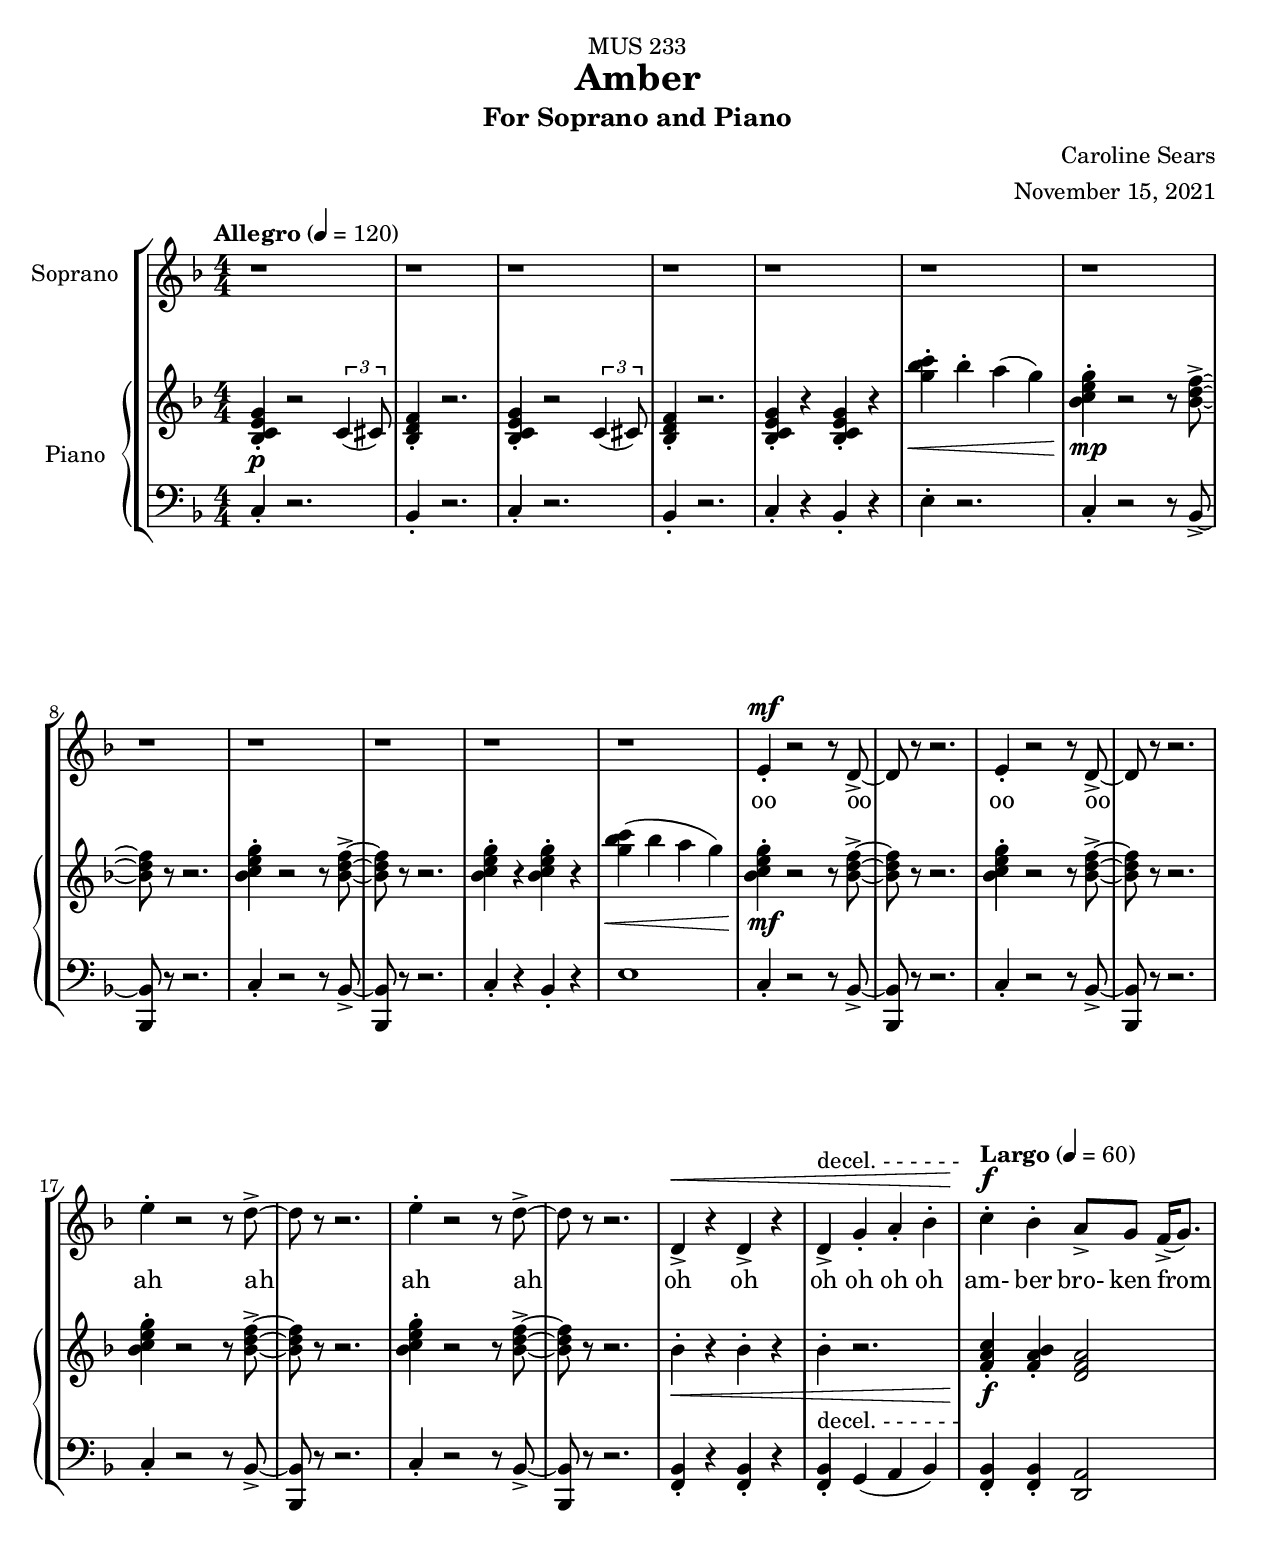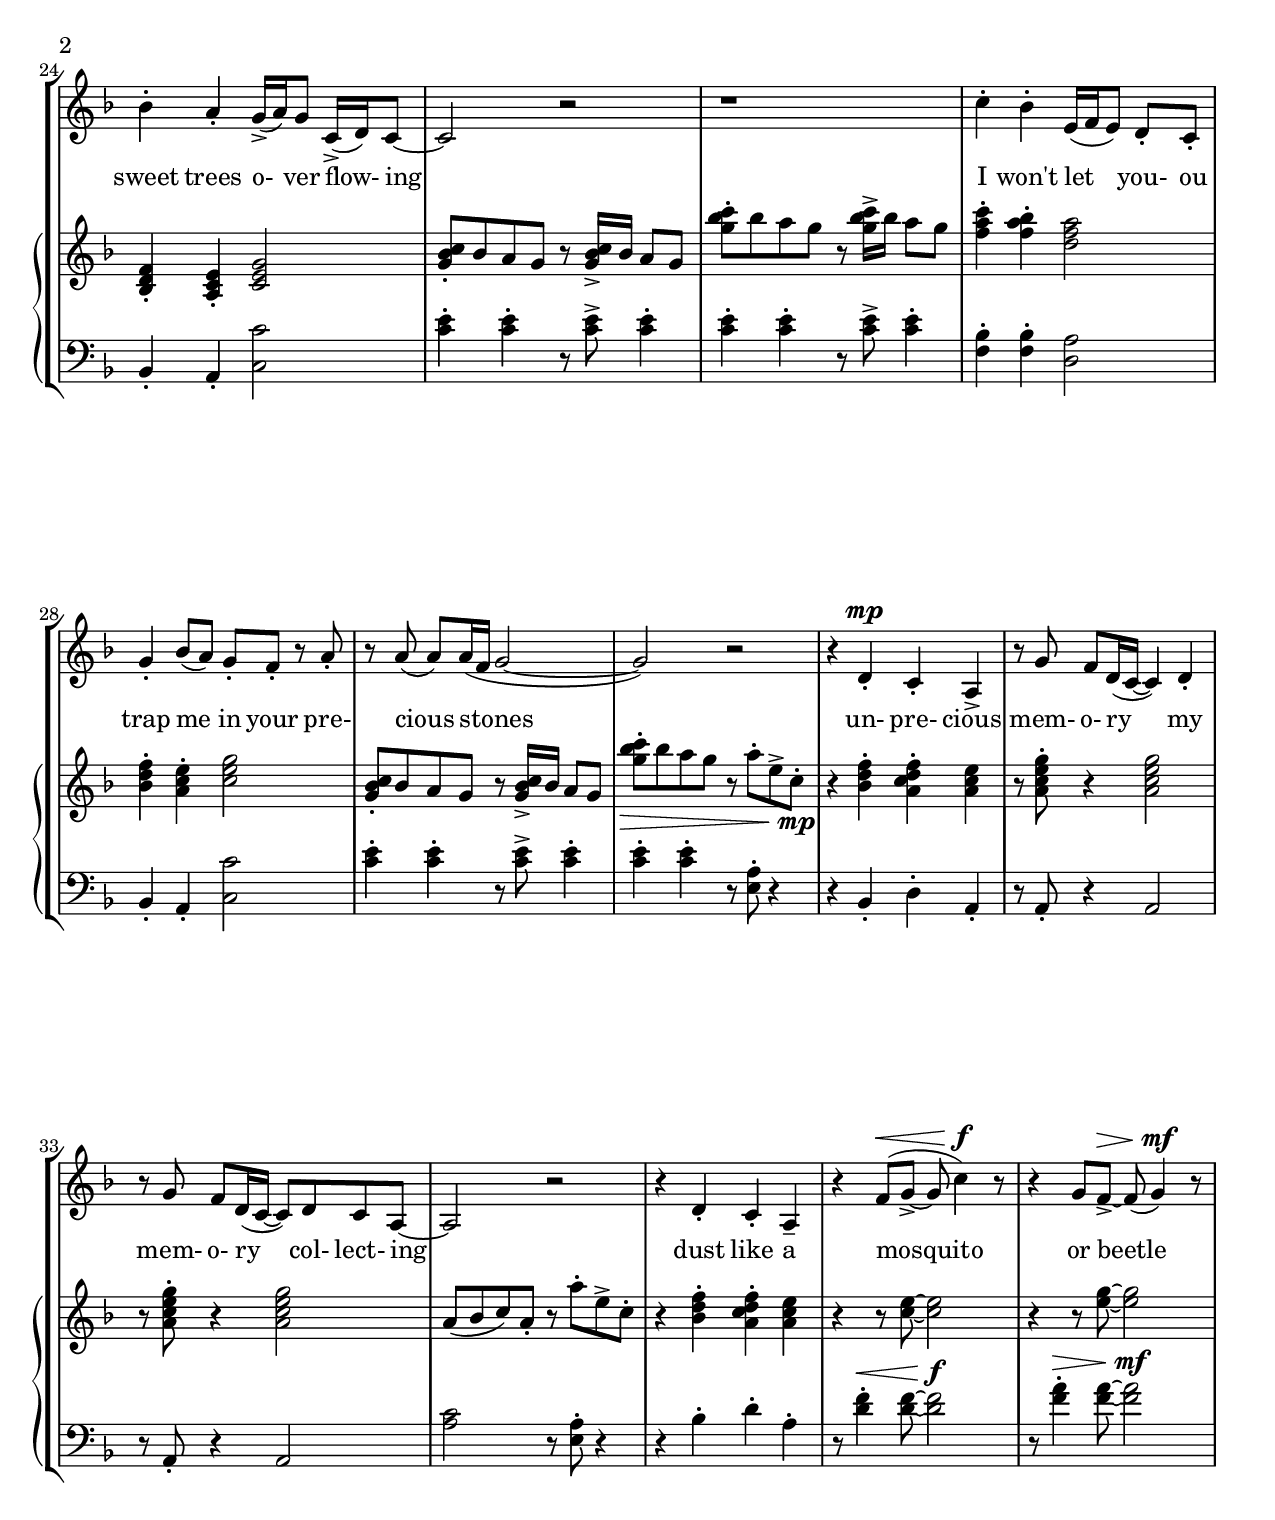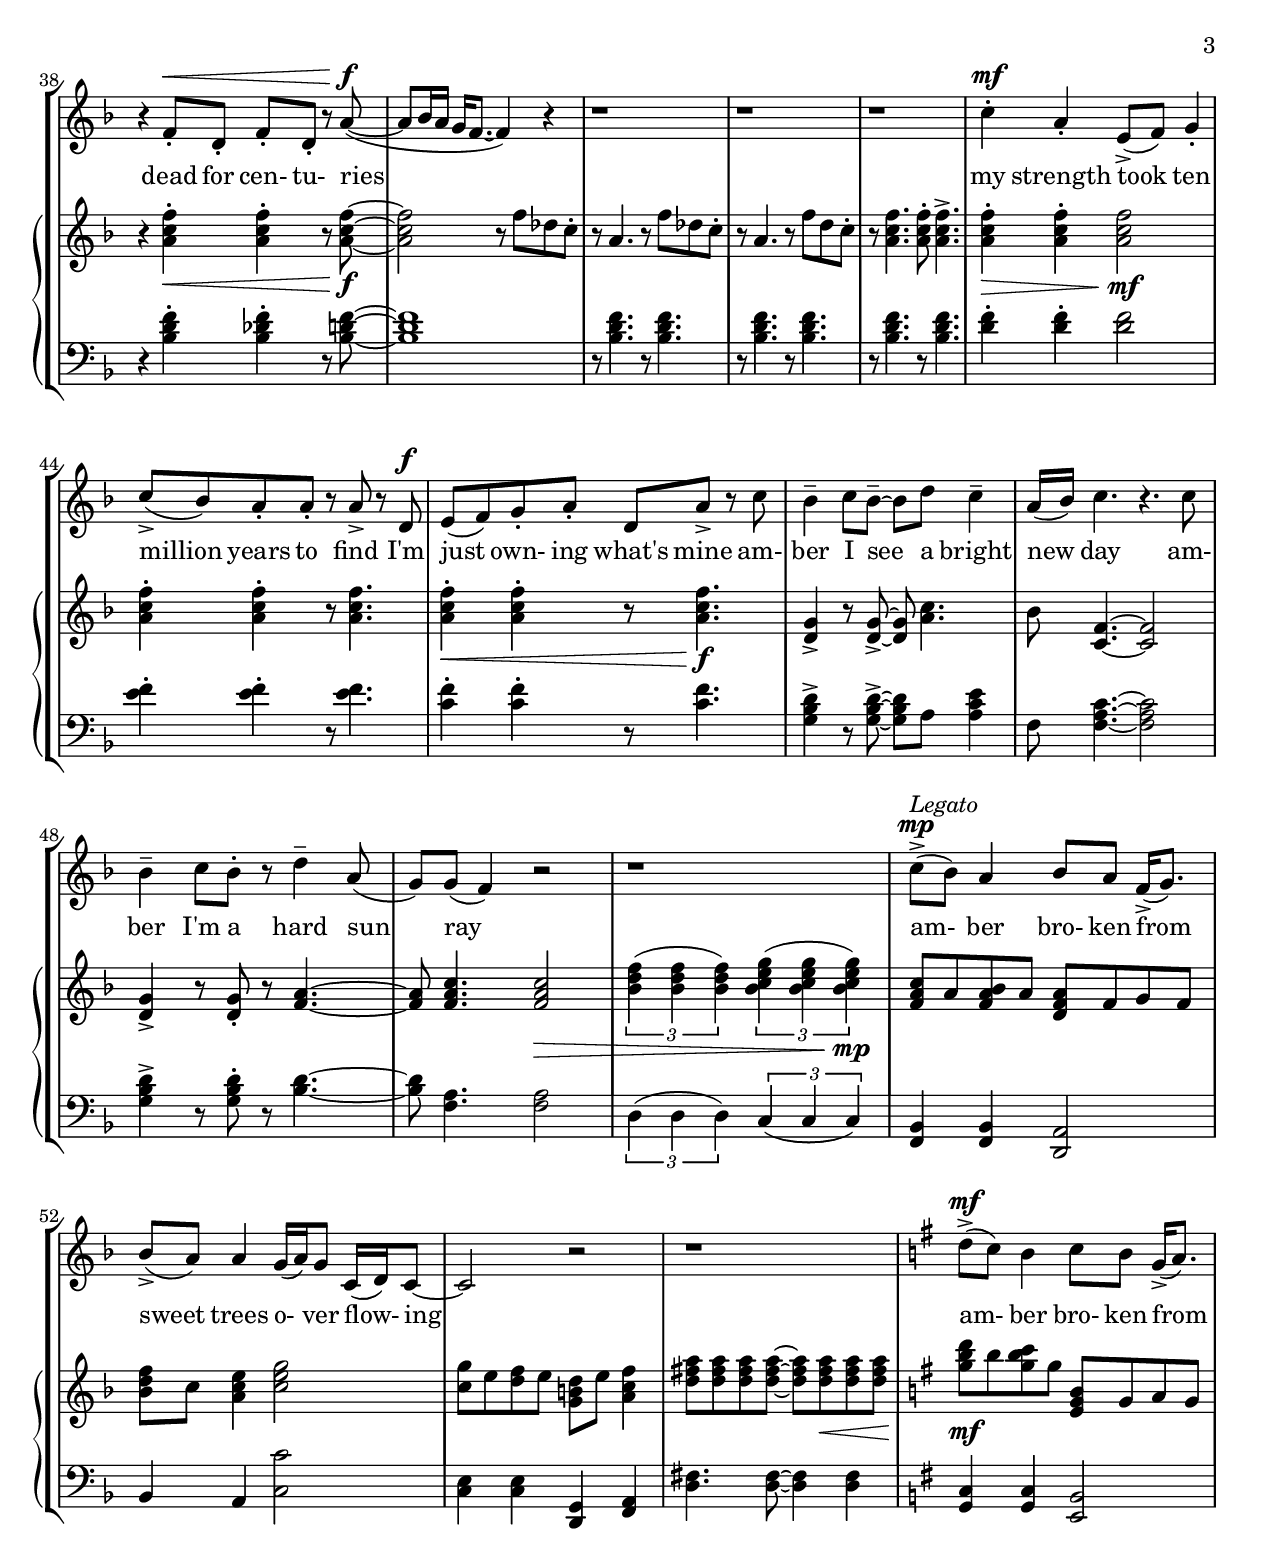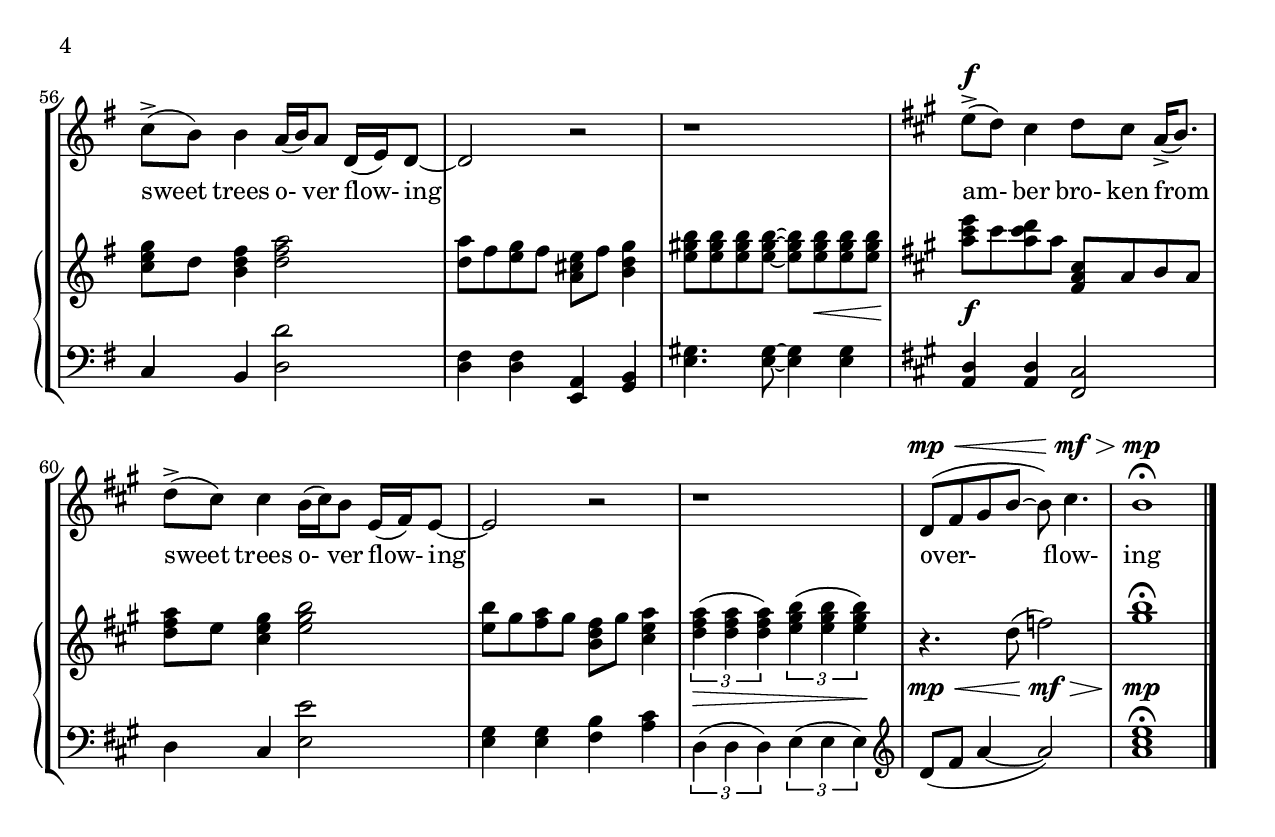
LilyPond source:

%%%%%%%%%%%%%%%%%%%% Header + Paper Dimensions %%%%%%%%%%%%%%%%%%%%
\header {
  title = "Amber"
    subtitle = "For Soprano and Piano"
    dedication = "MUS 233"
    composer = "Caroline Sears"
    arranger = "November 15, 2021"
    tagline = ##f

}
\paper {
  #(set-paper-size "ansi a")
  #(define top-margin (* 0.75 in))
}

%%%%%%%%%%%%%%%%%%%% Musical/Lyrical Content %%%%%%%%%%%%%%%%%%%%%%%%%%

%%%%% VOICE PART %%%%%%%%%%%
theNotes = \relative c'' {
    \set Staff.midiInstrument = "flute"
    \key f \major 
    \numericTimeSignature \time 4/4
    \tempo "Allegro" 4 = 120
    \dynamicUp

    %%Intro %%
    r1 | r1 |r1 | r1 | r1 | r1 | r1 | r1 | r1 | r1 | r1 | r1 |
    e,4\staccato\mf r2 r8 d8\accent~ |d8 r8 r2. |e4\staccato r2 r8 d8\accent~ |d8 r8 r2. 
    e'4\staccato r2 r8 d8\accent~ |d8 r8 r2. |e4\staccato r2 r8 d8\accent~ |d8 r8 r2. 
    d,4\accent\< r4 d4\accent r4| d4\accent^\markup{"decel. - - - - - -"}  g4\staccato a4\staccato bes\staccato |


    %% Verse 1 %%

    %bar 23%
    \tempo "Largo" 4 = 60
    c4\staccato\!\f bes4\staccato  a8\accent g8 f16\accent (g8.) | bes4\staccato  a\staccato g16\accent (a16) g8 c,16\accent (d16) c8~ |
    c2 r2 | r1 |
    %bar 27%
     c'4\staccato bes4\staccato  e,16 (f16 e8)  d8\staccato c8\staccato | g'4\staccato bes8 (a) g8\staccato f8\staccato r8 a8\staccato |
    r8 a8 (a) a16 (f16 g2~ | g2) r2 |
    %bar 31%
    r4 d4\mp\staccato c4\staccato a\accent |r8 g'8 f d16 (c16~c4) d4\staccato | r8 g8 f d16 (c16~c8) d8 c8 a~ |a2 r2 |
    %bar 35%
    \override Hairpin.to-barline = ##f
    r4 d4\staccato c4\staccato a4\tenuto | r4 f'8\< (g8\accent~g8 c4\!\f) r8 | r4 g8 f8\>\accent~f8 (g4\!\mf) r8 | r4 f8\staccato\< d\staccato f\staccato d\staccato r8 a'8\!\f(~a8 bes16  a16 
    g f8.~f4)  r4|
    %bar40
     r1 |r1| r1 |
     %bar 43
    c'4\staccato\mf a\staccato e8\accent (f8) g4\staccato | c8\accent (bes) a8\staccato a8\staccato r8 a\accent r8 d,8\f |
    e8 (f) g8\staccato a8\staccato  d,8 a'8\accent r8 c8| bes4\tenuto c8 bes8\tenuto~bes8 d8 c4\tenuto| a16 (bes) c4. r4. c8|
    %bar 48
    bes4\tenuto c8 bes8\staccato r8 d4\tenuto a8 (g8) g8 (f4) r2 | r1 |
    %bar 50
    c'8\mp\accent^\markup{\italic{"Legato"}} (bes8)  a4 bes8 a8 f16\accent (g8.) | bes8\accent (a8) a4 g16 (a16) g8 c,16 (d16) c8~ |
    c2 r2 | r1 |
    %bar 54
    \key g \major
    d'8\accent\mf (c8)  b4 c8 b8 g16\accent (a8.) | c8\accent (b8) b4 a16 (b16) a8 d,16 (e16) d8~ |
    d2 r2 | r1 |
    \key a \major
    %bar 58
    e'8\f\accent (d8)  cis4 d8 cis8 a16\accent (b8.) | d8\accent (cis8) cis4 b16 (cis16) b8 e,16 (fis16) e8~ |
    e2 r2 | r1 |
    %bar 62
    \override Hairpin.to-barline = ##f
    d8\mp\< (fis gis b~b8) cis4.\!\mf\>|b1\!\mp\fermata \bar "|."


    
  }

theWords =  \lyricmode {
      %% Intro %%%
      oo oo oo oo
      ah ah ah ah
      oh oh oh oh oh oh
      %% Verse 1%%%
      am- ber bro- ken from
      sweet trees o- ver flow- ing
      I won't let you- _ou  trap me
      in your pre- cious stones_
      un- pre- cious mem- o- ry my
      mem- o- ry col- lect- ing
      dust like a mosquito or beetle
      dead for cen- tu- ries
      my strength took ten million
      years to find
      I'm just own- ing what's mine
      am- ber I see a bright new day
      am- ber I'm a hard sun ray 

      am- ber bro- ken from
      sweet trees o- ver flow- ing

      am- ber bro- ken from
      sweet trees o- ver flow- ing

      am- ber bro- ken from
      sweet trees o- ver flow- ing

      over- flow- ing



  }

%%%%%% PIANO PART %%%%%%%%%%
righthand =\relative c' {
    \key f \major
    \numericTimeSignature \time 4/4

    %%%%%%%% INTRO %%%%%%%%
    \tempo "Allegro" 4 = 120
    <bes c e g>4\staccato\p r2 \tuplet 3/2 {c4 (cis8)} | <bes d f>4\staccato r2.|
    <bes c e g>4\staccato r2 \tuplet 3/2 {c4 (cis8)} | <bes d f>4\staccato r2.|
    <bes c e g>4\staccato r4 <bes c e g>4\staccato r4|
    <g'' bes c>4\staccato\< bes\staccato a (g) |
    <bes, c e g>4\staccato\!\mp r2 r8 <bes d f>8\accent~|<bes d f>8 r8 r2. |
    <bes c e g>4\staccato r2 r8 <bes d f>8\accent~|<bes d f>8 r8 r2. |
    <bes c e g>4\staccato r4 <bes c e g>4\staccato r4|
    <g' bes c>4\< (bes a g) |
    <bes, c e g>4\!\mf\staccato r2 r8 <bes d f>8\accent~|<bes d f>8 r8 r2. |
    <bes c e g>4\staccato r2 r8 <bes d f>8\accent~|<bes d f>8 r8 r2. |
    <bes c e g>4\staccato r2 r8 <bes d f>8\accent~|<bes d f>8 r8 r2. |
    <bes c e g>4\staccato r2 r8 <bes d f>8\accent~|<bes d f>8 r8 r2. |
    bes4\staccato\< r4 bes4\staccato r4 | bes4\staccato r2. | 
    

    
    %%%% VERSE 1 %%%%%%%%
    \tempo "Largo" 4 = 60

    %bar 23%
    <f a c>4\staccato\!\f <f a bes>\staccato <d f a>2 | <bes d f>4\staccato <a c e>4\staccato  <c e g>2 |
    <g' bes c>8\staccato  bes  a g r8 <g bes c>16\accent bes16 a8 g |<g' bes c>8\staccato  bes  a g r8 <g bes c>16\accent bes16 a8 g |
    %bar 27%
    <f a c>4\staccato <f a bes>\staccato <d f a>2 | <bes d f>4\staccato <a c e>4\staccato  <c e g>2 |
    <g bes c>8\staccato  bes  a g r8 <g bes c>16\accent bes16 a8 g | <g' bes c>8\>\staccato  bes  a g r8 a\staccato e\accent c\!\mp\staccato |
    %bar 31%
    r4 <bes d f>4\staccato <a c d f>4\staccato <a c e> | r8 <a c e g>\staccato r4 <a c e g>2 |  r8 <a c e g>\staccato r4 <a c e g>2 | 
    %bar 34%
    a8 (bes c) a\staccato r8 a'\staccato e\accent c\staccato |r4 <bes d f>4\staccato <a c d f>4\staccato <a c e> |
    r4 r8 <c e>8~<c e>2 | r4 r8 <e g>8~<e g>2 | r4 <a, c f>4\<\staccato <a c f>4\staccato r8 <a c f>8\!\f~| <a c f>2 r8 f'8 des c\staccato|
    %bar 40
    r8 a4. r8 f'8 des c\staccato | r8 a4. r8 f'8 d c\staccato | r8 <a c f>4. <a c f>8\staccato <a c f>4.\accent  |
    <a c f>4\>\staccato <a c f>4\staccato <a c f>2\!\mf |<a c f>4\staccato <a c f>4\staccato r8<a c f>4.| 
    %bar45
    <a c f>4\<\staccato <a c f>4\staccato r8<a c f>4.\!\f| <g d>4\accent r8 <g d>\accent~<g d>8 <a c>4. |
    bes8 <f c>4.~<f c>2 |<g d>4\accent r8 <g d>\staccato r8 <f a>4.~| <f a>8 <f a c>4. <f a c>2\> |
    %bar 50
    \tuplet 3/2 {<bes\mp d f>4 (<bes d f>4 <bes d f>4)} \tuplet 3/2 { <bes c e g>4 (<bes c e g>4 <bes c e g>4)}\!\mp |
    %bar 51
    <f a c>8 a8 <f a bes>8 a8 <d, f a>8 f8 g8 f | <bes d f>8 c8 <a c e>4 <c e g>2 |
    <c g'>8 e8 <d f>8 e8 <g, b d > e'8 <a, c f>4 | <d fis a>8 <d fis a>8 <d fis a>8 <d fis a>8~<d fis a>8 <d fis a>8\< <d fis a>8 <d fis a>8 |
    %bar 55
    \key g \major
    <g b d>8\!\mf b8 <g b c>8 g8 <e, g b>8 g8 a8 g | <c e g>8 d8 <b d fis>4 <d fis a>2 |
    <d a'>8 fis8 <e g>8 fis8 <a, cis e > fis'8 <b, d g>4 | <e gis b>8 <e gis b>8 <e gis b>8 <e gis b>8~<e gis b>8<e gis b>8\< <e gis b>8 <e gis b>8|

    \key a \major 
    <a cis e>8\!\f cis8 <a cis d>8 a8 <fis, a cis>8 a8 b8 a | <d fis a>8 e8 <cis e gis>4 <e gis b>2 |
    <e b'>8 gis8 <fis a>8 gis8 <b, d fis > gis'8 <cis, e a>4 |\tuplet 3/2 {<d fis a>4\> (<d fis a>4 <d fis a>4)} \tuplet 3/2 { <e gis b>4 (<e gis b>4 <e gis b>4)}\! |
    r4. d8 (f2) | <gis b>1\fermata \bar "|."
    



  }

lefthand = \relative c {
    \key f \major
    \numericTimeSignature \time 4/4
    \clef "bass"
    \dynamicUp

    %%%%%%%% INTRO %%%%%%%%
    \tempo "Allegro" 4 = 120
    c4\staccato r2.|bes4\staccato r2. |
    c4\staccato r2.|bes4\staccato r2. |
    c4\staccato r4 bes4\staccato r4|
    e4\staccato r2.|
    c4\staccato r2 r8 bes8~\accent|<bes bes,>8 r8 r2. |
    c4\staccato r2 r8 bes8~\accent|<bes bes,>8 r8 r2. |
    c4\staccato r4 bes4\staccato r4|
    e1|
    c4\staccato r2 r8 bes8~\accent|<bes bes,>8 r8 r2. |
    c4\staccato r2 r8 bes8~\accent|<bes bes,>8 r8 r2. |
    c4\staccato r2 r8 bes8~\accent|<bes bes,>8 r8 r2. |
    c4\staccato r2 r8 bes8~\accent|<bes bes,>8 r8 r2. |
    <bes f>4\staccato r4 <bes f>4\staccato r4 |
    <bes f>4\staccato^\markup{"decel. - - - - - -"} g4 (a bes) |

    %%%%% VERSE 1 %%%%%%%%%%
    \tempo "Largo" 4 = 60

    %bar 23%
    <f bes>4\staccato <f bes>4\staccato <d a'>2 | bes'4\staccato a4\staccato <c c'>2| 
    <c' e>4\staccato <c e>\staccato r8 <c e>\accent <c e>4\staccato  |
    <c e>4\staccato <c e>\staccato r8 <c e>\accent <c e>4\staccato |
     %bar 27%
     <f, bes>4\staccato <f bes>4\staccato <d a'>2 | bes4\staccato a4\staccato <c c'>2|
     <c' e>4\staccato <c e>\staccato r8 <c e>\accent <c e>4\staccato  |
     <c e>4\staccato <c e>\staccato r8 <a e>8\staccato r4 |
     %bar 31%
      r4 bes,4\staccato d\staccato a\staccato | r8 a8\staccato r4 a2 |r8 a8\staccato r4 a2 |
      %bar 34%
      <a' c>\2 r8 <a e>8\staccato r4 | r4 bes4\staccato d\staccato a\staccato |
      r8 <d f>4\<\staccato <d f>8~ <d f>2\!\f | r8 <f a>4\>\staccato <f a>8~<f a>2\!\mf |
      %bar 38
      r4 <bes, d f>4\staccato <bes des f>4\staccato r8 <bes d f>8~|
      <bes d f>1 | r8 <bes d f>4. r8 <bes d f>4. |  r8 <bes d f>4. r8 <bes d f>4. |r8 <bes d f>4. r8 <bes d f>4. |
      %bar 43
      <d f>4\staccato <d f>\staccato <d f>2 | <e f>4\staccato <e f>\staccato r8 <e f>4.|
      <c f>4\staccato <c f>4\staccato r8 <c f>4. |
      %bar 46
      <g bes d>4\accent r8 <g bes d>8\accent~<g bes d>8 a8 <a c e>4 | f8 <f a c>4.~<f a c>2 | <g bes d>4\accent r8 <g bes d>8\staccato r8 <bes d >4.~|
      <bes d >8 <f a>4. <f a>2 |
      %bar 50
      \tuplet 3/2 {d4 (d d)} \tuplet 3/2 {c4 (c4 c)} |
      %bar 51
      <f, bes>4  < f bes>4 <d a' >2 | bes'4 a4 <c c'>2 |
      <c e>4 <c e>4 <g d>4 <a f>4| <d fis>4. <d fis>8~<d fis>4 <d fis> |
      %bar 55
      \key g \major
      <g, c>4  < g c>4 <e b' >2 | c'4 b4 <d d'>2 |
      <d fis>4 <d fis>4 <a e>4 <b g>4| <e gis>4. <e gis>8~<e gis>4 <e gis> |
      %bar 59
      \key a \major
      <a, d>4  < a d>4 <fis cis' >2 | d'4 cis4 <e e'>2 |
      <e gis>4 <e gis>4 <fis b>4 <a cis>4|\tuplet 3/2 {d,4 (d d)} \tuplet 3/2 {e4 (e4 e)}  |
     \clef "treble"
      d'8\mp\< ( fis a4~a2\!\mf\> ) | <a cis e>1\!\mp\fermata \bar "|."
    
  }

%%%%%%%%%%%%%%%%%%%%%%% Score Setup %%%%%%%%%%%%%%%%%%%%%%%%%%%%%%%%%%%
\score {
\new StaffGroup <<
  \new Staff \with {instrumentName = "Soprano" 
    %shortInstrumentName = #"Sop. "
    }
  \new Voice = vocals \theNotes
  \new Lyrics \lyricsto vocals \theWords
  

  \new PianoStaff \with { instrumentName = "Piano" 
    %shortInstrumentName = #"Pno. "
    }
  <<
    \new Staff = "upper" \righthand
    \new Staff = "lower" \lefthand
  >>
>>

  \layout {}
  \midi {}
}